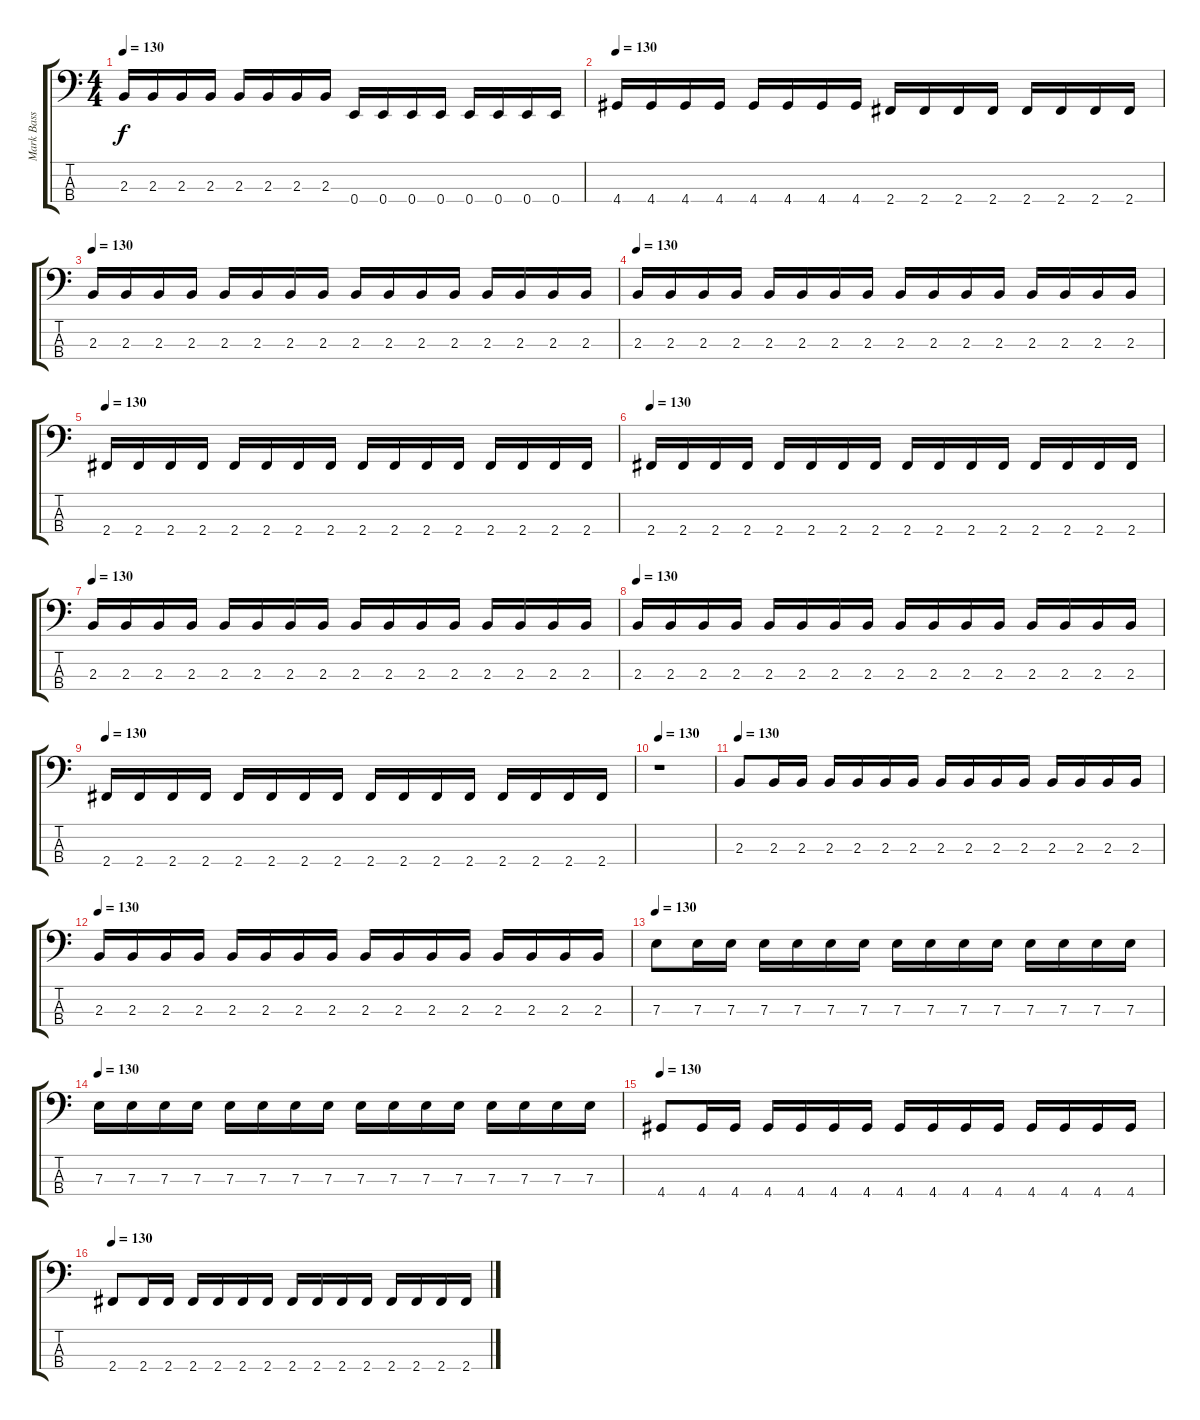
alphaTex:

\track ("Mark Bass" "Mark Bass") {instrument electricbasspick}
\staff {score tabs}
\tuning (G2 D2 A1 E1) {hide}
\ts (4 4)
\tempo 130
\clef f4
\ks c
2.3.16{dy f} 2.3.16 2.3.16 2.3.16 2.3.16 2.3.16 2.3.16 2.3.16 0.4.16 0.4.16 0.4.16 0.4.16 0.4.16 0.4.16 0.4.16 0.4.16 |
\tempo 130
4.4.16 4.4.16 4.4.16 4.4.16 4.4.16 4.4.16 4.4.16 4.4.16 2.4.16 2.4.16 2.4.16 2.4.16 2.4.16 2.4.16 2.4.16 2.4.16 |
\tempo 130
2.3.16 2.3.16 2.3.16 2.3.16 2.3.16 2.3.16 2.3.16 2.3.16 2.3.16 2.3.16 2.3.16 2.3.16 2.3.16 2.3.16 2.3.16 2.3.16 |
\tempo 130
2.3.16 2.3.16 2.3.16 2.3.16 2.3.16 2.3.16 2.3.16 2.3.16 2.3.16 2.3.16 2.3.16 2.3.16 2.3.16 2.3.16 2.3.16 2.3.16 |
\tempo 130
2.4.16 2.4.16 2.4.16 2.4.16 2.4.16 2.4.16 2.4.16 2.4.16 2.4.16 2.4.16 2.4.16 2.4.16 2.4.16 2.4.16 2.4.16 2.4.16 |
\tempo 130
2.4.16 2.4.16 2.4.16 2.4.16 2.4.16 2.4.16 2.4.16 2.4.16 2.4.16 2.4.16 2.4.16 2.4.16 2.4.16 2.4.16 2.4.16 2.4.16 |
\tempo 130
2.3.16 2.3.16 2.3.16 2.3.16 2.3.16 2.3.16 2.3.16 2.3.16 2.3.16 2.3.16 2.3.16 2.3.16 2.3.16 2.3.16 2.3.16 2.3.16 |
\tempo 130
2.3.16 2.3.16 2.3.16 2.3.16 2.3.16 2.3.16 2.3.16 2.3.16 2.3.16 2.3.16 2.3.16 2.3.16 2.3.16 2.3.16 2.3.16 2.3.16 |
\tempo 130
2.4.16 2.4.16 2.4.16 2.4.16 2.4.16 2.4.16 2.4.16 2.4.16 2.4.16 2.4.16 2.4.16 2.4.16 2.4.16 2.4.16 2.4.16 2.4.16 |
\tempo 130
r.1 |
\tempo 130
2.3.8 2.3.16 2.3.16 2.3.16 2.3.16 2.3.16 2.3.16 2.3.16 2.3.16 2.3.16 2.3.16 2.3.16 2.3.16 2.3.16 2.3.16 |
\tempo 130
2.3.16 2.3.16 2.3.16 2.3.16 2.3.16 2.3.16 2.3.16 2.3.16 2.3.16 2.3.16 2.3.16 2.3.16 2.3.16 2.3.16 2.3.16 2.3.16 |
\tempo 130
7.3.8 7.3.16 7.3.16 7.3.16 7.3.16 7.3.16 7.3.16 7.3.16 7.3.16 7.3.16 7.3.16 7.3.16 7.3.16 7.3.16 7.3.16 |
\tempo 130
7.3.16 7.3.16 7.3.16 7.3.16 7.3.16 7.3.16 7.3.16 7.3.16 7.3.16 7.3.16 7.3.16 7.3.16 7.3.16 7.3.16 7.3.16 7.3.16 |
\tempo 130
4.4.8 4.4.16 4.4.16 4.4.16 4.4.16 4.4.16 4.4.16 4.4.16 4.4.16 4.4.16 4.4.16 4.4.16 4.4.16 4.4.16 4.4.16 |
\tempo 130
2.4.8 2.4.16 2.4.16 2.4.16 2.4.16 2.4.16 2.4.16 2.4.16 2.4.16 2.4.16 2.4.16 2.4.16 2.4.16 2.4.16 2.4.16
